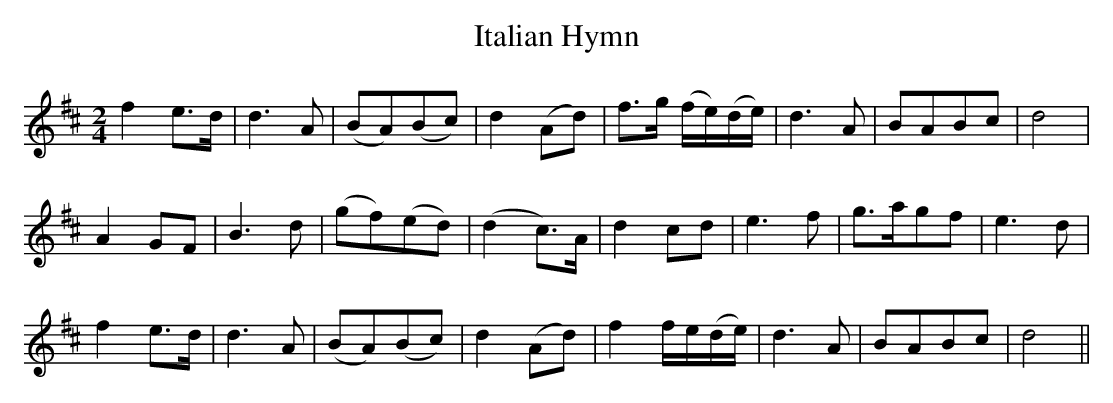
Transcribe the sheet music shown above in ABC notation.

X:1.2
T: Italian Hymn
M: 2/4
L: 1/8
K: D
f2 e>d | d3 A | (BA)(Bc) | d2 (Ad) | f>g (f/e/)(d/e/) |  d3 A | BABc | d4 |
A2 GF | B3 d | (gf)(ed) | (d2c>)A | d2 cd | e3 f | g>agf | e3d |
f2 e>d | d3 A | (BA)(Bc) | d2 (Ad) | f2 f/e/(d/e/) | d3 A | BABc | d4 ||
